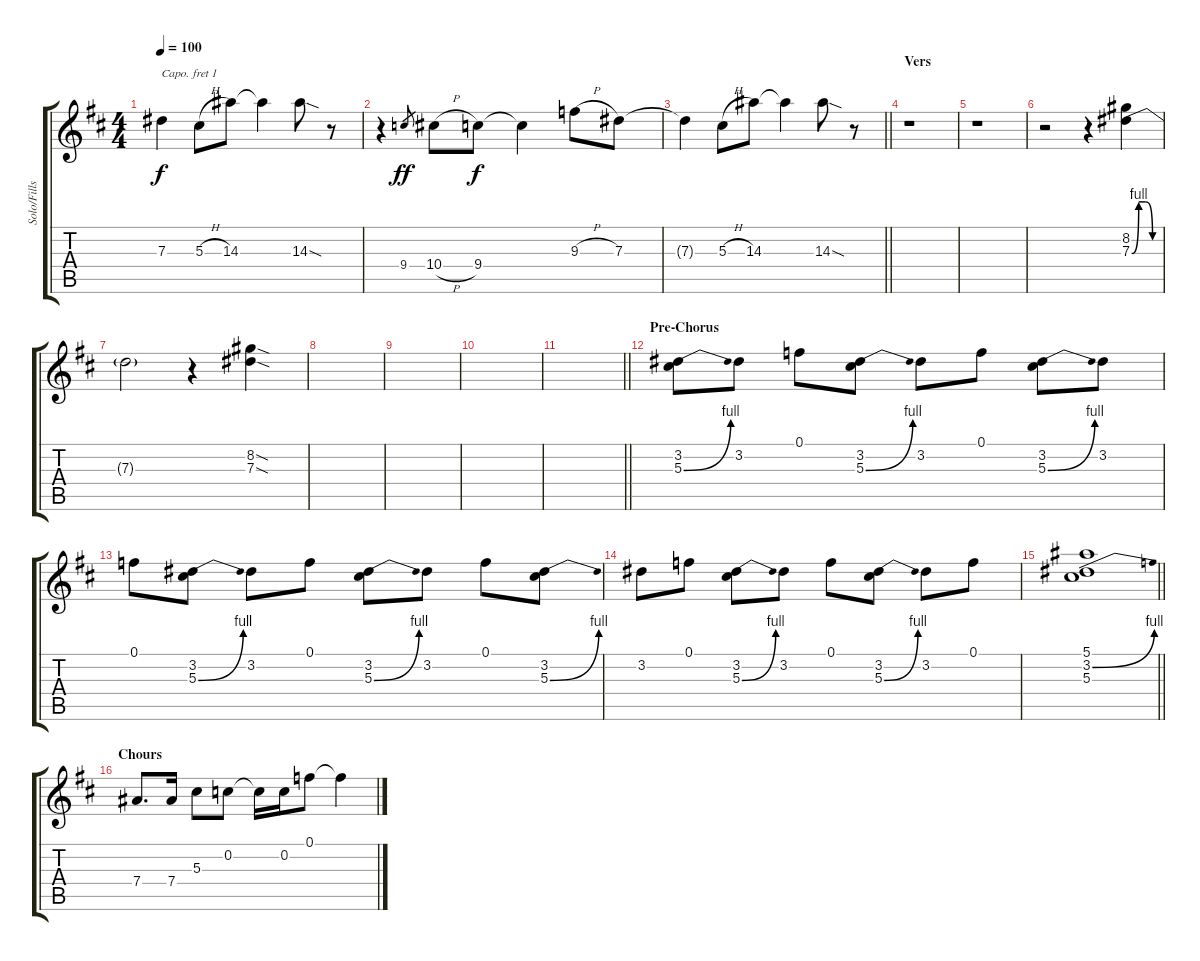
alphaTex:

\track ("Solo/Fills" "Solo/Fills") {instrument overdrivenguitar}
\staff {score tabs}
\capo 1
\tuning (E4 B3 G3 D3 A2 E2) {hide}
\ts (4 4)
\tempo 100
\clef g2
\ks d
7.3{t}.4{dy f} 5.3{h}.8 14.3.8 14.3{t}.4 14.3{sod}.8 r.8 |
r.4 9.4.8{gr dy ff} 10.4{h}.8 9.4.8{dy f} 9.4{t}.4 9.3{h}.8 7.3.8 |
\barLineRight lightlight
7.3{t}.4 5.3{h}.8 14.3.8 14.3{t}.4 14.3{sod}.8 r.8 |
\section ("" "Vers")
r.1 |
r.1 |
r.2 r.4 (8.2 7.3{be (custom 0 0 15 4 30 4 45 0 60 0)}).4 |
7.3{t}.2 r.4 (8.2{sod} 7.3{sod}).4 |
|
|
|
\barLineRight lightlight
|
\section ("" "Pre-Chorus")
(3.2 5.3{be (bend 0 0 60 4)}).8 3.2.8 0.1.8 (3.2 5.3{be (bend 0 0 60 4)}).8 3.2.8 0.1.8 (3.2 5.3{be (bend 0 0 60 4)}).8 3.2.8 |
0.1.8 (3.2 5.3{be (bend 0 0 60 4)}).8 3.2.8 0.1.8 (3.2 5.3{be (bend 0 0 60 4)}).8 3.2.8 0.1.8 (3.2 5.3{be (bend 0 0 60 4)}).8 |
3.2.8 0.1.8 (3.2 5.3{be (bend 0 0 60 4)}).8 3.2.8 0.1.8 (3.2 5.3{be (bend 0 0 60 4)}).8 3.2.8 0.1.8 |
\barLineRight lightlight
(5.1 3.2{be (bend 0 0 60 4)} 5.3).1 |
\section ("" "Chours")
7.4.8{d} 7.4.16 5.3.8 0.2.8 0.2{t}.16 0.2.16 0.1.8 0.1{t}.4
